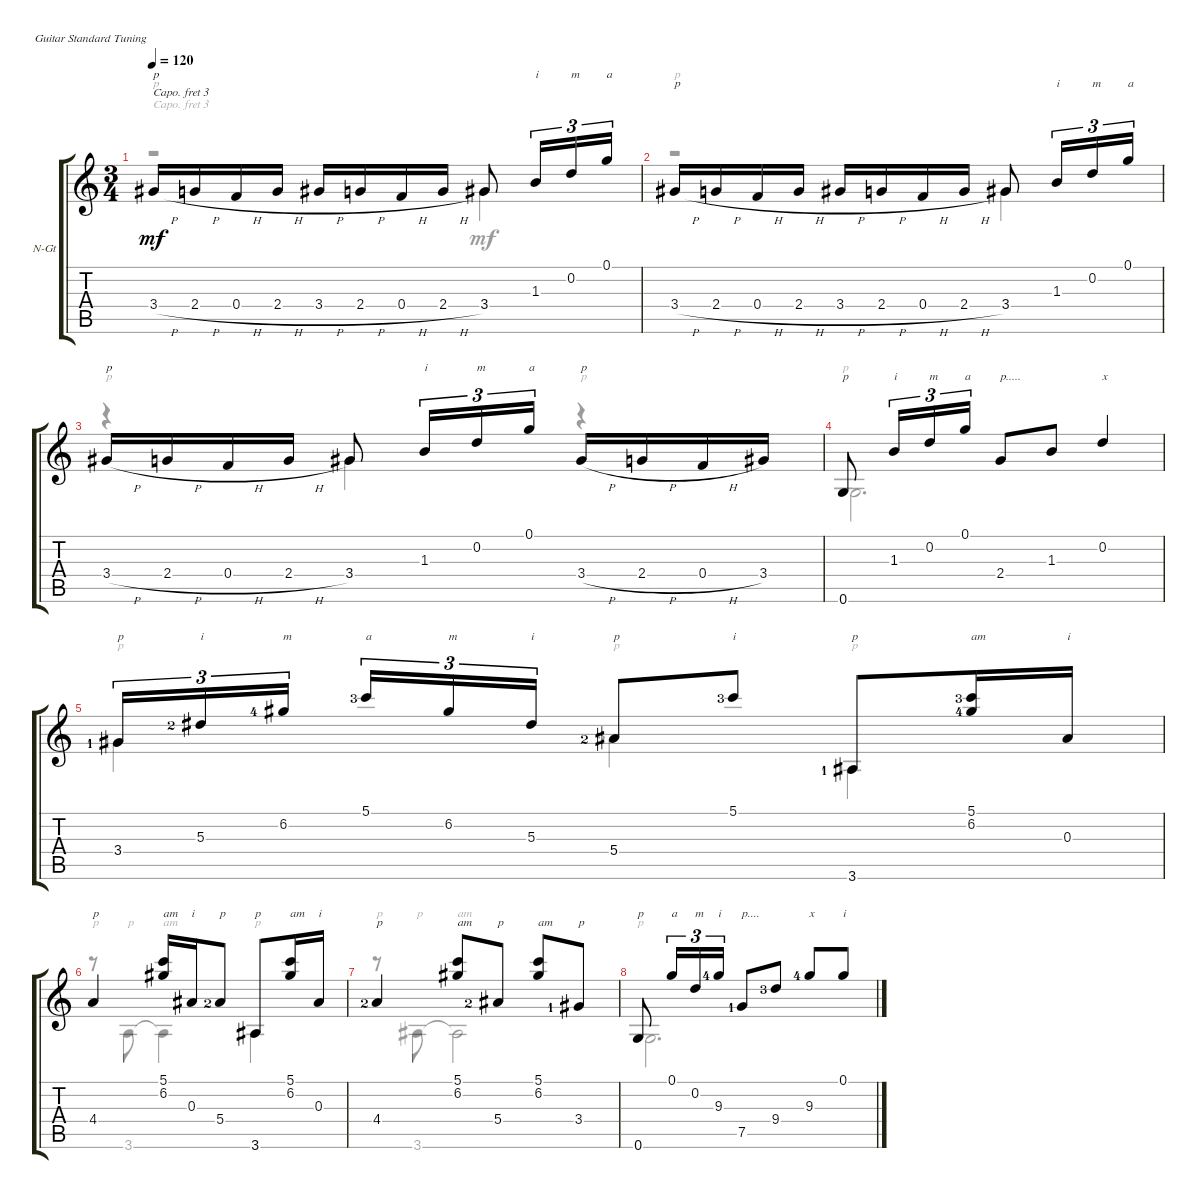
\defaultSystemsLayout 4
\bracketExtendMode groupsimilarinstruments
\firstSystemTrackNameOrientation horizontal
\otherSystemsTrackNameOrientation horizontal
\track ("Nylon Guitar" "N-Gt") {instrument acousticguitarnylon}
\staff {score tabs}
\capo 3
\tuning (E4 B3 G3 D3 A2 E2)
\voice
\ts (3 4)
\tempo 120
\clef g2
\ks c
3.4{h}.16{txt "p" dy mf} 2.4{h}.16 0.4{h}.16 2.4{h}.16 3.4{h}.16 2.4{h}.16 0.4{h}.16 2.4{h}.16 3.4.8 1.3.16{tu (3 2) txt "i"} 0.2.16{tu (3 2) txt "m"} 0.1.16{tu (3 2) txt "a"} |
3.4{h}.16{txt "p"} 2.4{h}.16 0.4{h}.16 2.4{h}.16 3.4{h}.16 2.4{h}.16 0.4{h}.16 2.4{h}.16 3.4.8 1.3.16{tu (3 2) txt "i"} 0.2.16{tu (3 2) txt "m"} 0.1.16{tu (3 2) txt "a"} |
3.4{h}.16{txt "p"} 2.4{h}.16 0.4{h}.16 2.4{h}.16 3.4.8 1.3.16{tu (3 2) txt "i"} 0.2.16{tu (3 2) txt "m"} 0.1.16{tu (3 2) txt "a"} 3.4{h}.16{txt "p"} 2.4{h}.16 0.4{h}.16 3.4.16 |
0.6.8{txt "p"} 1.3.16{tu (3 2) txt "i"} 0.2.16{tu (3 2) txt "m"} 0.1.16{tu (3 2) txt "a"} 2.4.8{txt "p....."} 1.3.8 0.2.4{txt "x"} |
3.4{lf 2}.16{tu (3 2) txt "p"} 5.3{lf 3}.16{tu (3 2) txt "i"} 6.2{lf 5}.16{tu (3 2) txt "m"} 5.1{lf 4}.16{tu (3 2) txt "a"} 6.2.16{tu (3 2) txt "m"} 5.3.16{tu (3 2) txt "i"} 5.4{lf 3}.8{txt "p"} 5.1{lf 4}.8{txt "i"} 3.6{lf 2}.8{txt "p"} (5.1{lf 4} 6.2{lf 5}).16{txt "am"} 0.3.16{txt "i"} |
4.4.4{txt "p"} (5.1 6.2).16{txt "am"} 0.3.16{txt "i"} 5.4{lf 3}.8{txt "p"} 3.6.8{txt "p"} (5.1 6.2).16{txt "am"} 0.3.16{txt "i"} |
4.4{lf 3}.4{txt "p"} (5.1 6.2).8{txt "am"} 5.4{lf 3}.8{txt "p"} (5.1 6.2).8{txt "am"} 3.4{lf 2}.8{txt "p"} |
0.6.8{txt "p"} 0.1.16{tu (3 2) txt "a"} 0.2.16{tu (3 2) txt "m"} 9.3{lf 5}.16{tu (3 2) txt "i"} 7.5{lf 2}.8{txt "p...."} 9.4{lf 4}.8 9.3{lf 5}.8{txt "x"} 0.1.8{txt "i"}
\voice
\clef g2
\ottava regular
\simile none
\ks c
r.2{txt "p" dy mf} 3.4.4 |
r.2{txt "p"} 3.4.4 |
r.4{txt "p"} 3.4.4 r.4{txt "p"} |
0.6.2{d txt "p"} |
3.4{lf 2}.4{txt "p"} 5.4{lf 3}.4{txt "p"} 3.6{lf 2}.4{txt "p"} |
r.8{txt "p"} 3.6.8{txt "p"} 3.6{t}.4{txt "am"} 3.6.4{txt "p"} |
r.8{txt "p"} 3.6.8{txt "p"} 3.6{t}.2{txt "am"} |
0.6.2{d txt "p"}
